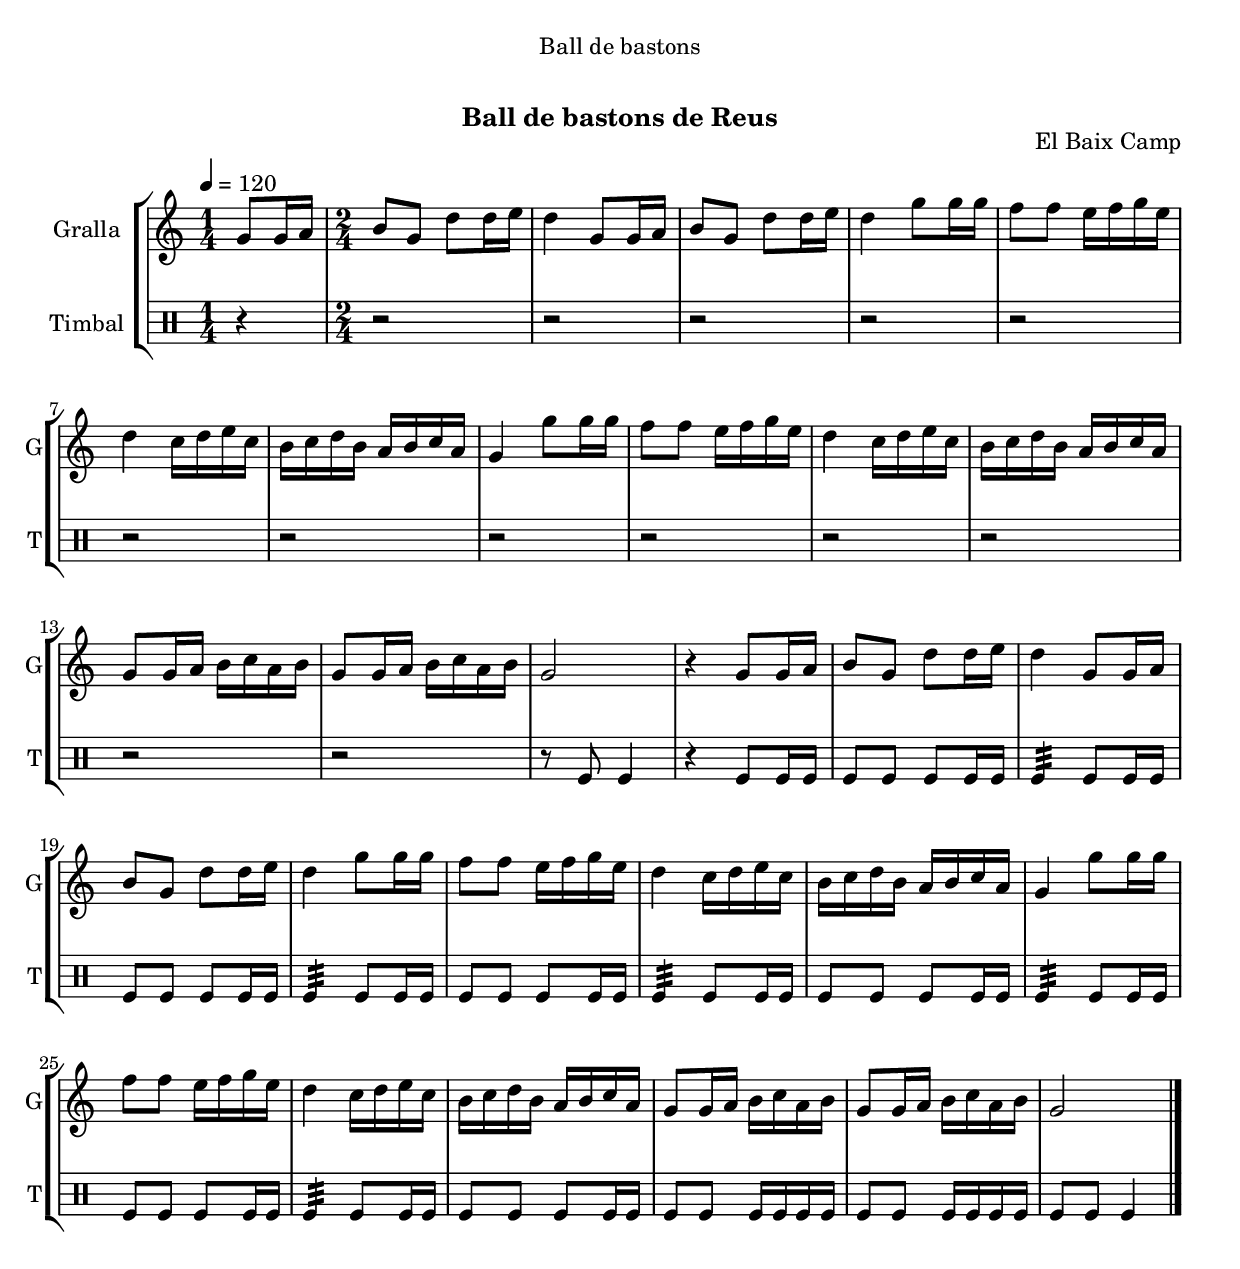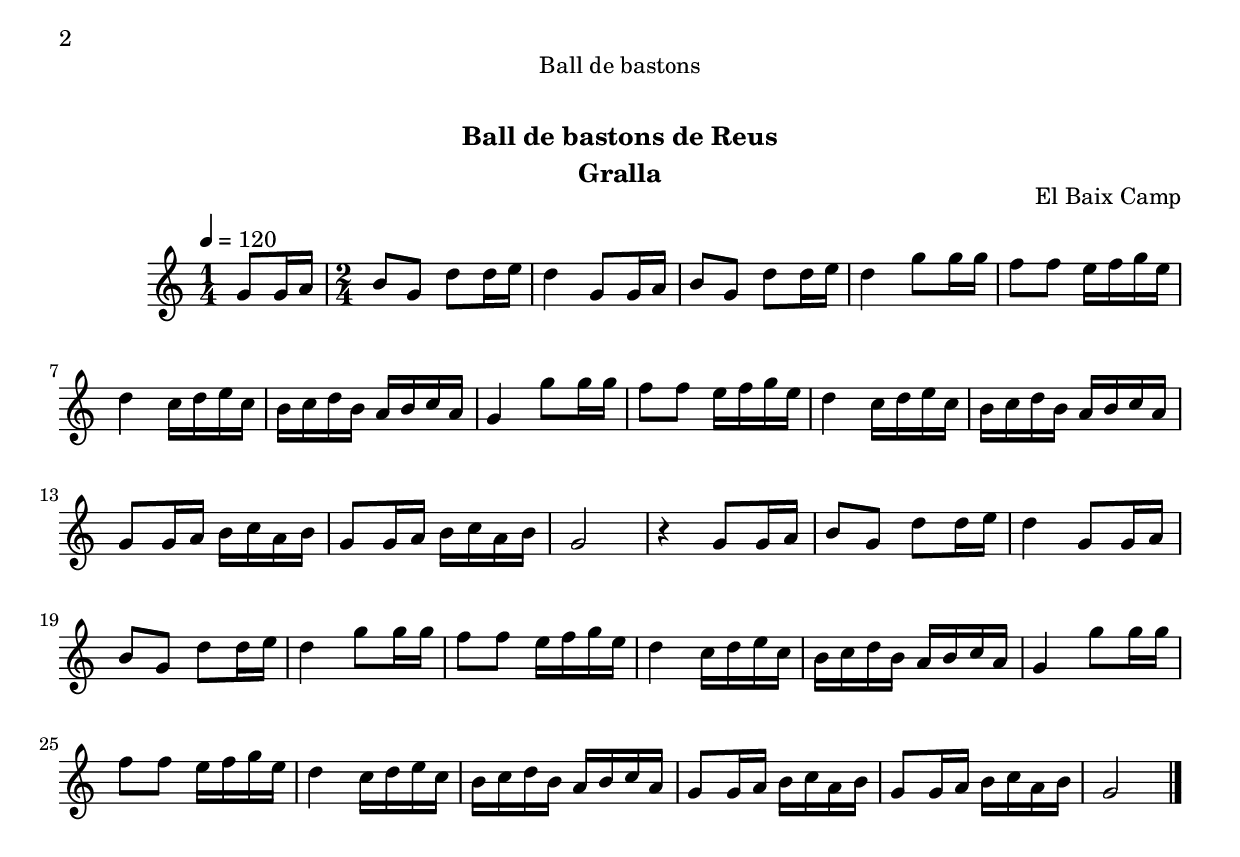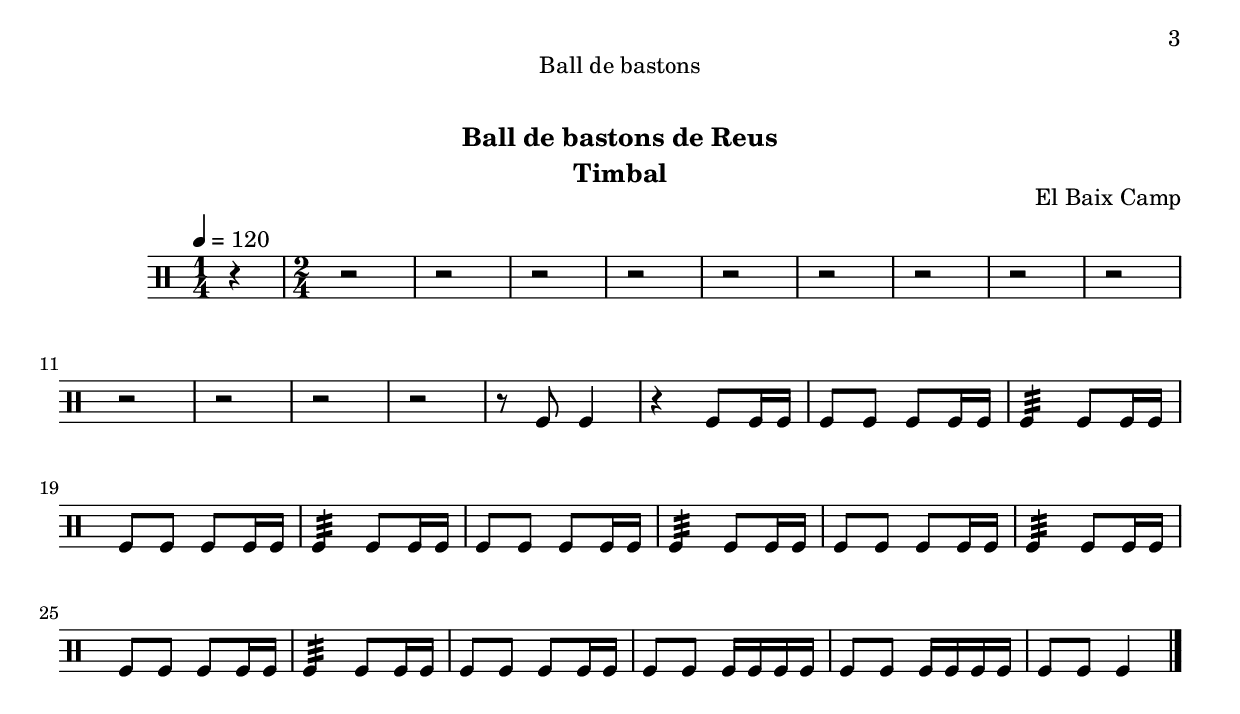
\version "2.22.1"

\header {
  dedication="Ball de bastons"
  title="    "
  subtitle="Ball de bastons de Reus"
  subsubtitle=""
  poet=""
  meter=""
  piece=""
  composer=""
  arranger=""
  opus="El Baix Camp"
  instrument=""
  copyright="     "
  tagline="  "
}

liniaroAa =
\relative g'
{
  \tempo 4=120
  \clef treble
  \key c \major
  \time 1/4
  g8 g16 a  |
  \time 2/4   b8 g d' d16 e  |
  d4 g,8 g16 a  |
  b8 g d' d16 e  |
  %05
  d4 g8 g16 g  |
  f8 f e16 f g e  |
  d4 c16 d e c  |
  b16 c d b a b c a  |
  g4 g'8 g16 g  |
  %10
  f8 f e16 f g e  |
  d4 c16 d e c  |
  b16 c d b a b c a  |
  g8 g16 a b c a b  |
  g8 g16 a b c a b  |
  %15
  g2  |
  r4 g8 g16 a  |
  b8 g d' d16 e  |
  d4 g,8 g16 a  |
  b8 g d' d16 e  |
  %20
  d4 g8 g16 g  |
  f8 f e16 f g e  |
  d4 c16 d e c  |
  b16 c d b a b c a  |
  g4 g'8 g16 g  |
  %25
  f8 f e16 f g e  |
  d4 c16 d e c  |
  b16 c d b a b c a  |
  g8 g16 a b c a b  |
  g8 g16 a b c a b  |
  %30
  g2  \bar "|."
}

liniaroAb =
\drummode
{
  \tempo 4=120
  \time 1/4
  r4  |
  \time 2/4   r2  |
  r2  |
  r2  |
  %05
  r2  |
  r2  |
  r2  |
  r2  |
  r2  |
  %10
  r2  |
  r2  |
  r2  |
  r2  |
  r2  |
  %15
  r8 tomfl tomfl4  |
  r4 tomfl8 tomfl16 tomfl  |
  tomfl8 tomfl tomfl tomfl16 tomfl  |
  tomfl4:32 tomfl8 tomfl16 tomfl  |
  tomfl8 tomfl tomfl tomfl16 tomfl  |
  %20
  tomfl4:32 tomfl8 tomfl16 tomfl  |
  tomfl8 tomfl tomfl tomfl16 tomfl  |
  tomfl4:32 tomfl8 tomfl16 tomfl  |
  tomfl8 tomfl tomfl tomfl16 tomfl  |
  tomfl4:32 tomfl8 tomfl16 tomfl  |
  %25
  tomfl8 tomfl tomfl tomfl16 tomfl  |
  tomfl4:32 tomfl8 tomfl16 tomfl  |
  tomfl8 tomfl tomfl tomfl16 tomfl  |
  tomfl8 tomfl tomfl16 tomfl tomfl tomfl  |
  tomfl8 tomfl tomfl16 tomfl tomfl tomfl  |
  %30
  tomfl8 tomfl tomfl4  \bar "|."
}

\bookpart {
  \score {
    \new StaffGroup {
      \override Score.RehearsalMark #'self-alignment-X = #LEFT
      <<
        \new Staff \with {instrumentName = #"Gralla" shortInstrumentName = #"G"} \liniaroAa
        \new DrumStaff \with {instrumentName = #"Timbal" shortInstrumentName = #"T"} \liniaroAb
      >>
    }
    \layout {}
  }
  \score { \unfoldRepeats
    \new StaffGroup {
      \override Score.RehearsalMark #'self-alignment-X = #LEFT
      <<
        \new Staff \with {instrumentName = #"Gralla" shortInstrumentName = #"G"} \liniaroAa
        \new DrumStaff \with {instrumentName = #"Timbal" shortInstrumentName = #"T"} \liniaroAb
      >>
    }
    \midi {
      \set Staff.midiInstrument = "oboe"
      \set DrumStaff.midiInstrument = "drums"
    }
  }
}

\bookpart {
  \header {instrument="Gralla"}
  \score {
    \new StaffGroup {
      \override Score.RehearsalMark #'self-alignment-X = #LEFT
      <<
        \new Staff \liniaroAa
      >>
    }
    \layout {}
  }
  \score { \unfoldRepeats
    \new StaffGroup {
      \override Score.RehearsalMark #'self-alignment-X = #LEFT
      <<
        \new Staff \liniaroAa
      >>
    }
    \midi {
      \set Staff.midiInstrument = "oboe"
      \set DrumStaff.midiInstrument = "drums"
    }
  }
}

\bookpart {
  \header {instrument="Timbal"}
  \score {
    \new StaffGroup {
      \override Score.RehearsalMark #'self-alignment-X = #LEFT
      <<
        \new DrumStaff \liniaroAb
      >>
    }
    \layout {}
  }
  \score { \unfoldRepeats
    \new StaffGroup {
      \override Score.RehearsalMark #'self-alignment-X = #LEFT
      <<
        \new DrumStaff \liniaroAb
      >>
    }
    \midi {
      \set Staff.midiInstrument = "oboe"
      \set DrumStaff.midiInstrument = "drums"
    }
  }
}

